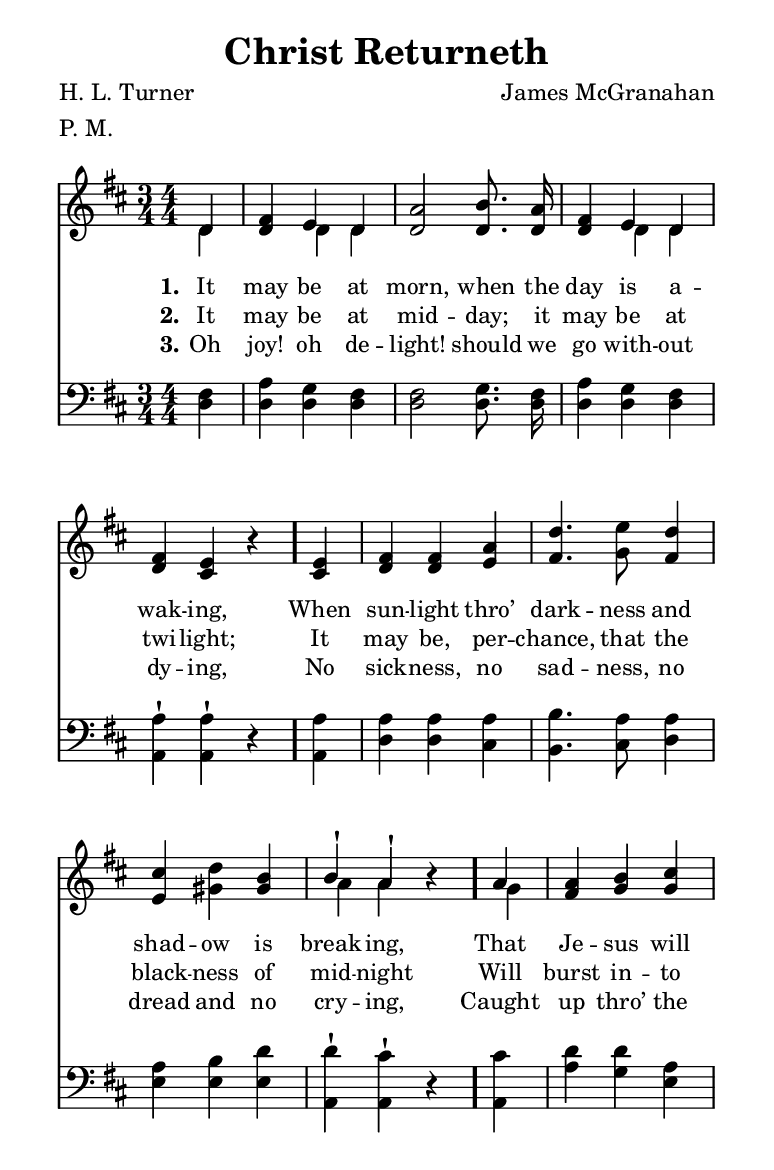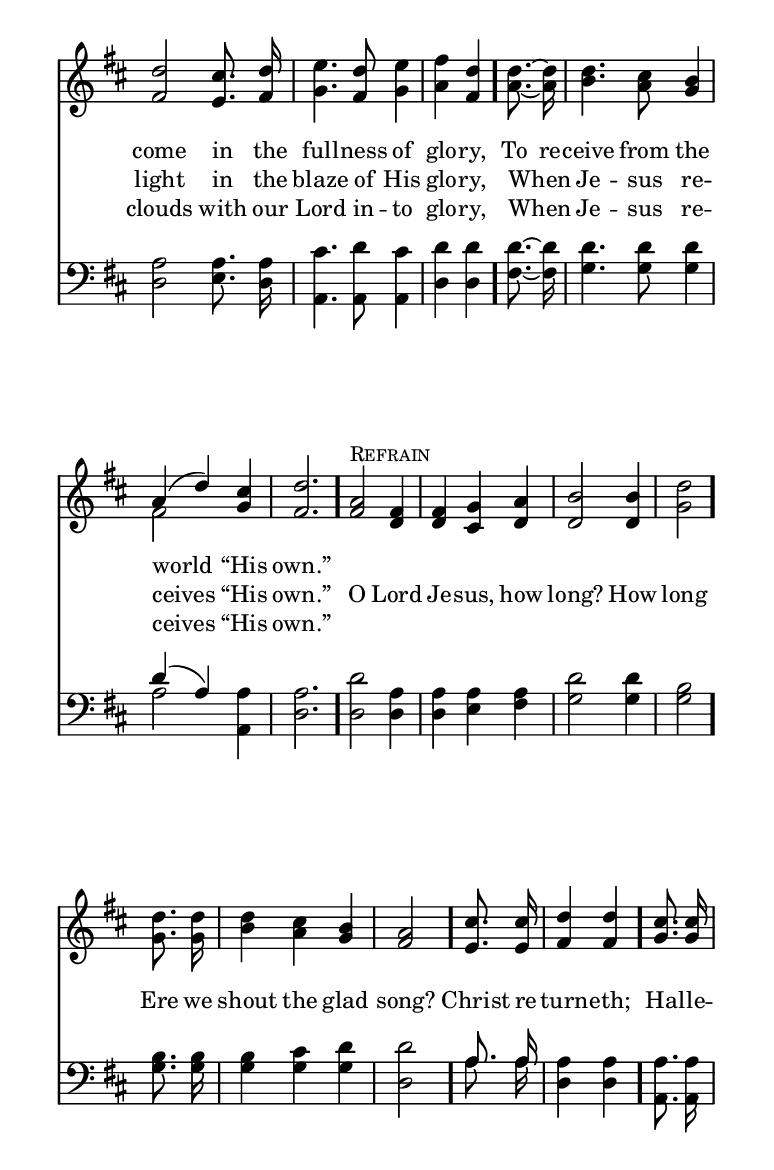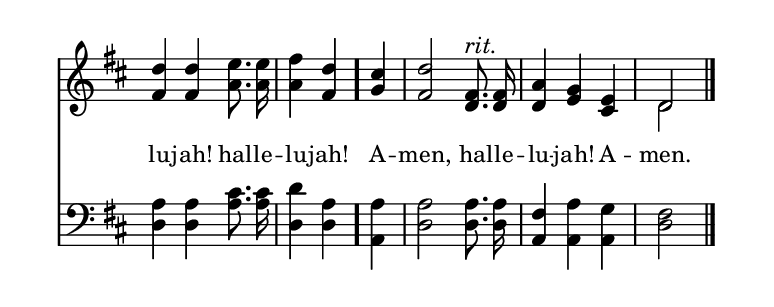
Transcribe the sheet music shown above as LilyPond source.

\include "common/global.ily"
\paper {
  \include "common/paper.ily"
  system-count = #(cond (is-eogsized 5) (#t #f))
}

% dual-time is from http://lilypond.1069038.n5.nabble.com/multiple-timesignatures-tp25914p25915.html
#(define ((dual-time one two denom) grob)
  (grob-interpret-markup grob
    (markup #:override '(baseline-skip . 0) #:number
      (#:line ( (#:column (one denom)) (#:column (two denom)) ) )
    )
  )
)

dualTime = #(define-music-function (parser location num1 num2 denom) (string? string? string?) #{
    \once\override Staff.TimeSignature.stencil = #(dual-time num1 num2 denom)
    \once\revert TimeSignature #'break-visibility
#})

\header{
  hymnnumber = "212"
  title = "Christ Returneth"
  tunename = ""
  meter = "P. M."
  poet = "H. L. Turner"
  composer = "James McGranahan"
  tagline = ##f
}

global = {
  \include "common/overrides.ily"
  \override Staff.TimeSignature.style = #'numbered
  \time 3/4 % original specifies 4/4 here too -- we specify it inline
  \override Score.MetronomeMark.transparent = ##t % hide all fermata changes too
  \tempo 4=120
  \key d \major
  \partial 4
  \autoBeamOff
}

patternA = { c4 | c c c | c'2 c8. c16 | c4 c c | \time 4/4 c c c4 }
patternB = { c4 | \time 3/4 c c c | c4. c8 c4 | c4 c c | \time 4/4 c c c4 }
patternC = { c4 | \time 3/4 c c c | c2 c8. c16 | c4. c8 c4 | c4 c }
patternD = { c8. ~ c16 | c4. c8 c4 | c4( c) c | c2. | }
patternE = { c2  c4 | c c c | c2 c4 | c2 }
patternF = { c8. c16 | c4 c c | c2 c8. c16 | c4 c }
patternG = { c8. c16 | c4 c c8. c16 | c4 c }
patternH = { c4 | c2 c,8. c16 | c4 c c | c2 }
patternI = { c8. ~ c16 | c4. c8 c4 | c2 c4 | c2. | }

notesSoprano = {
\global
\relative c' {

  d4 | fis e d | a'2 b8. a16 | fis4 e d | \time 4/4 fis e r4
  e4 | \time 3/4 fis fis a | d4. e8 d4 | cis4 d b | \time 4/4 b-! a-! r4
  a4 | \time 3/4 a b cis | d2 cis8. d16 | e4. d8 e4 | fis4 d
  d8. ~ d16 | d4. cis8 b4 | a4( d) cis | d2. |

  \eogbreak
  << s^\markup { \small \caps "Refrain" }
  { a2  fis4 | fis g a | b2 b4 | d2 } >>
  d8. d16 | d4 cis b | a2 cis8. cis16 | d4 d
  cis8. cis16 | d4 d e8. e16 | fis4 d
  cis4 | d2 fis,8.^\markup{\italic rit.} fis16 | a4 g e | d2

  \bar "|."

}
}

notesAlto = {
\global
\relative e' {

  \changePitch \patternA { d | d d d | d d d | d d d | d cis r }
  \changePitch \patternB { cis | d d e | fis g fis | e gis gis | a a r }
  \changePitch \patternC { g | fis g g | fis e fis | g fis g | a fis }
  \changePitch \patternI { a a | b a g | fis g | fis }

  \changePitch \patternE { fis d | d cis d | d d | g }
  \changePitch \patternF { g g | b a g | fis e e | fis fis }
  \changePitch \patternG { g g | fis fis a a | a fis }
  \changePitch \patternH { g | fis d d | d e cis | d }

}
}

notesTenor = {
\global
\relative a {

  \changePitch \patternA { fis | a g fis | fis g fis | a g fis | a-! a-! r }
  \changePitch \patternB { a | a a a | b a a | a b d | d-! cis-! r }
  \changePitch \patternC { cis | d d a | a a a | cis d cis | d d }
  \changePitch \patternD { d d | d d d | d( a) a | a }

  \changePitch \patternE { d a | a a a | d d | b }
  \changePitch \patternF { b b | b cis d | d a a | a a }
  \changePitch \patternG { a a | a a cis cis | d a }
  \changePitch \patternH { a | a a a | fis a g | fis }

}
}

notesBass = {
\global
\relative f {

  \changePitch \patternA { d | d d d | d d d | d d d | a a r }
  \changePitch \patternB { a | d d cis | b cis d | e e e | a, a r }
  \changePitch \patternC { a | a' g e | d e d | a a a | d d }
  \changePitch \patternI { fis fis | g g g | a a, | d }

  \changePitch \patternE { d d | d e fis | g g | g }
  \changePitch \patternF { g g | g g g | d a' a | d, d }
  \changePitch \patternG { a a | d d a' a | d, d }
  \changePitch \patternH { a | d d d | a a a | d }

}
}

Refrain = \lyricmode {

O Lord Je -- sus, how long? How long \bar "."
Ere we shout the glad song? \bar "."
Christ re -- turn -- eth; \bar "."
Hal -- le -- lu -- jah! hal -- le -- lu -- jah! \bar "."
A -- men, hal -- le -- lu -- jah! A -- men. \bar "."

}

wordsA = \lyricmode {
\set stanza = "1."

It may be at morn, when the day is a -- wak -- ing, \bar "."
When sun -- light thro’ dark -- ness and shad -- ow is break -- ing, \bar "."
That Je -- sus will come in the full -- ness of glo -- ry, \bar "."
{ \mon } To re -- { \moff } ceive from the world “His own.” \bar "."

}

wordsB = \lyricmode {
\set stanza = "2."

It may be at mid -- day; it may be at twi -- light;
It may be, per -- chance, that the black -- ness of mid -- night
Will burst in -- to light in the blaze of His glo -- ry,
When Je -- sus re -- ceives “His own.”

\Refrain

}

wordsC = \lyricmode {
\set stanza = "3."

Oh joy! oh de -- light! should we go with -- out dy -- ing,
No sick -- ness, no sad -- ness, no dread and no cry -- ing,
Caught up thro’ the clouds with our Lord in -- to glo -- ry,
When Je -- sus re -- ceives “His own.”

}

\score {
  \context ChoirStaff <<
    \context Staff = upper <<
      \set Staff.autoBeaming = ##f
      \set ChoirStaff.systemStartDelimiter = #'SystemStartBar
      \set ChoirStaff.printPartCombineTexts = ##f
      \dualTime "3" "4" "4"
      \partcombine #'(2 . 11) \notesSoprano \notesAlto
      \context NullVoice = sopranos { \voiceOne << \notesSoprano >> }
      \context Lyrics = one   \lyricsto sopranos \wordsA
      \context Lyrics = two   \lyricsto sopranos \wordsB
      \context Lyrics = three \lyricsto sopranos \wordsC
    >>
    \context Staff = men <<
      \set Staff.autoBeaming = ##f
      \clef bass
      \set ChoirStaff.printPartCombineTexts = ##f
      \dualTime "3" "4" "4"
      \partcombine #'(2 . 11) \notesTenor \notesBass
    >>
  >>
  \layout {
    \include "common/layout.ily"
      \context {
        \Staff
        \override TimeSignature.break-visibility = #all-invisible
    }
  }
  #(cond ((ly:get-option 'eog-midi-permitted) #{ \midi{
    \include "common/midi.ily"
  } #}))
}

\version "2.19.49"  % necessary for upgrading to future LilyPond versions.

% vi:set et ts=2 sw=2 ai nocindent syntax=lilypond:
